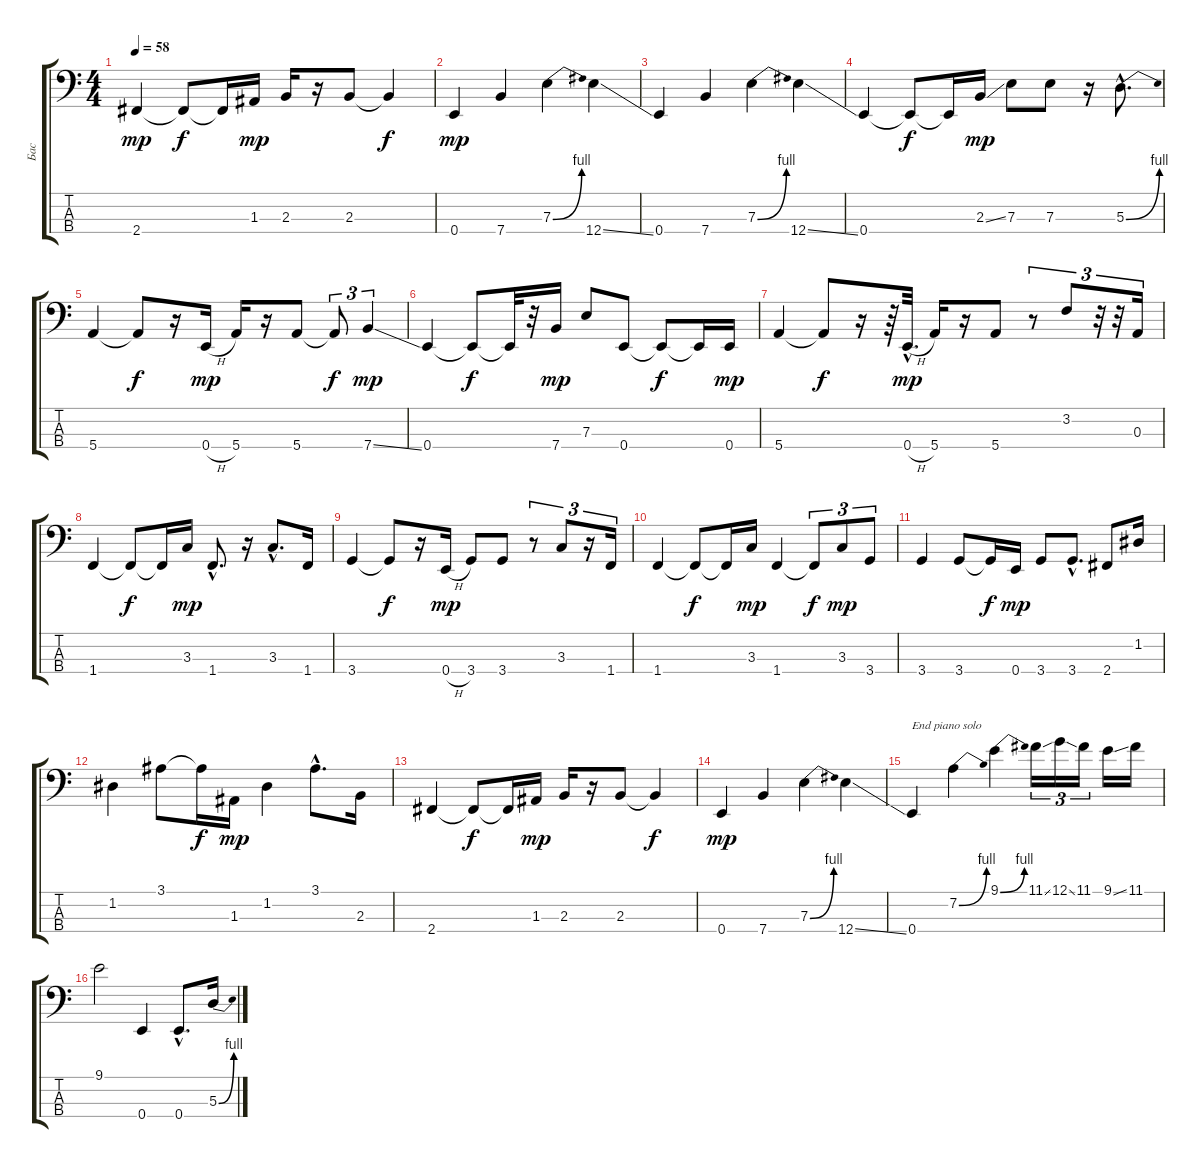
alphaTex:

\track ("Бас" "Бас") {instrument electricbassfinger}
\staff {score tabs}
\tuning (G2 D2 A1 E1) {hide}
\ts (4 4)
\tempo 58
\clef f4
\ks c
2.4.4{dy mp} 2.4{t}.8{dy f} 2.4{t}.16 1.3.16{dy mp} 2.3.16 r.16 2.3.8 2.3{t}.4{dy f} |
0.4.4{dy mp} 7.4.4 7.3{be (bend 0 0 60 4)}.4 12.4{ss}.4 |
0.4.4 7.4.4 7.3{be (bend 0 0 60 4)}.4 12.4{ss}.4 |
0.4.4 0.4{t}.8{dy f} 0.4{t}.16 2.3{ss}.16{dy mp} 7.3.8 7.3.8 r.16 5.3{be (bend 0 0 60 4) hac}.8{d} |
5.4.4 5.4{t}.8{dy f} r.16 0.4{h}.16{dy mp} 5.4.16 r.16 5.4.8 5.4{t}.8{tu (3 2) dy f} 7.4{ss}.4{tu (3 2) dy mp} |
0.4.4 0.4{t}.8{dy f} 0.4{t}.32 r.32 7.4.16{dy mp} 7.3.8 0.4.8 0.4{t}.8{dy f} 0.4{t}.16 0.4.16{dy mp} |
5.4.4 5.4{t}.8{dy f} r.16 r.64 0.4{h hac}.32{d dy mp} 5.4.16 r.16 5.4.8 r.8{tu (3 2)} 3.2.8{tu (3 2)} r.32{tu (3 2)} r.32{tu (3 2)} 0.3.16{tu (3 2)} |
1.4.4 1.4{t}.8{dy f} 1.4{t}.16 3.3.16{dy mp} 1.4{hac}.8{d} r.16 3.3{hac}.8{d} 1.4.16 |
3.4.4 3.4{t}.8{dy f} r.16 0.4{h}.16{dy mp} 3.4.8 3.4.8 r.8{tu (3 2)} 3.3.8{tu (3 2)} r.16{tu (3 2)} 1.4.16{tu (3 2)} |
1.4.4 1.4{t}.8{dy f} 1.4{t}.16 3.3.16{dy mp} 1.4.4 1.4{t}.8{tu (3 2) dy f} 3.3.8{tu (3 2) dy mp} 3.4.8{tu (3 2)} |
3.4.4 3.4.8 3.4{t}.16{dy f} 0.4.16{dy mp} 3.4.8 3.4{hac}.8{d} 2.4.8 1.2.16 |
1.2.4 3.1.8 3.1{t}.16{dy f} 1.3.16{dy mp} 1.2.4 3.1{hac}.8{d} 2.3.16 |
2.4.4 2.4{t}.8{dy f} 2.4{t}.16 1.3.16{dy mp} 2.3.16 r.16 2.3.8 2.3{t}.4{dy f} |
0.4.4{dy mp} 7.4.4 7.3{be (bend 0 0 60 4)}.4 12.4{ss}.4 |
0.4.4{txt "End piano solo"} 7.2{be (bend 0 0 60 4)}.4 9.1{be (bend 0 0 60 4)}.4 11.1{ss}.16{tu (3 2)} 12.1{ss}.16{tu (3 2)} 11.1.16{tu (3 2)} 9.1{ss}.16 11.1.16 |
9.1.2 0.4.4 0.4{hac}.8{d} 5.3{be (bend 0 0 60 4)}.16
